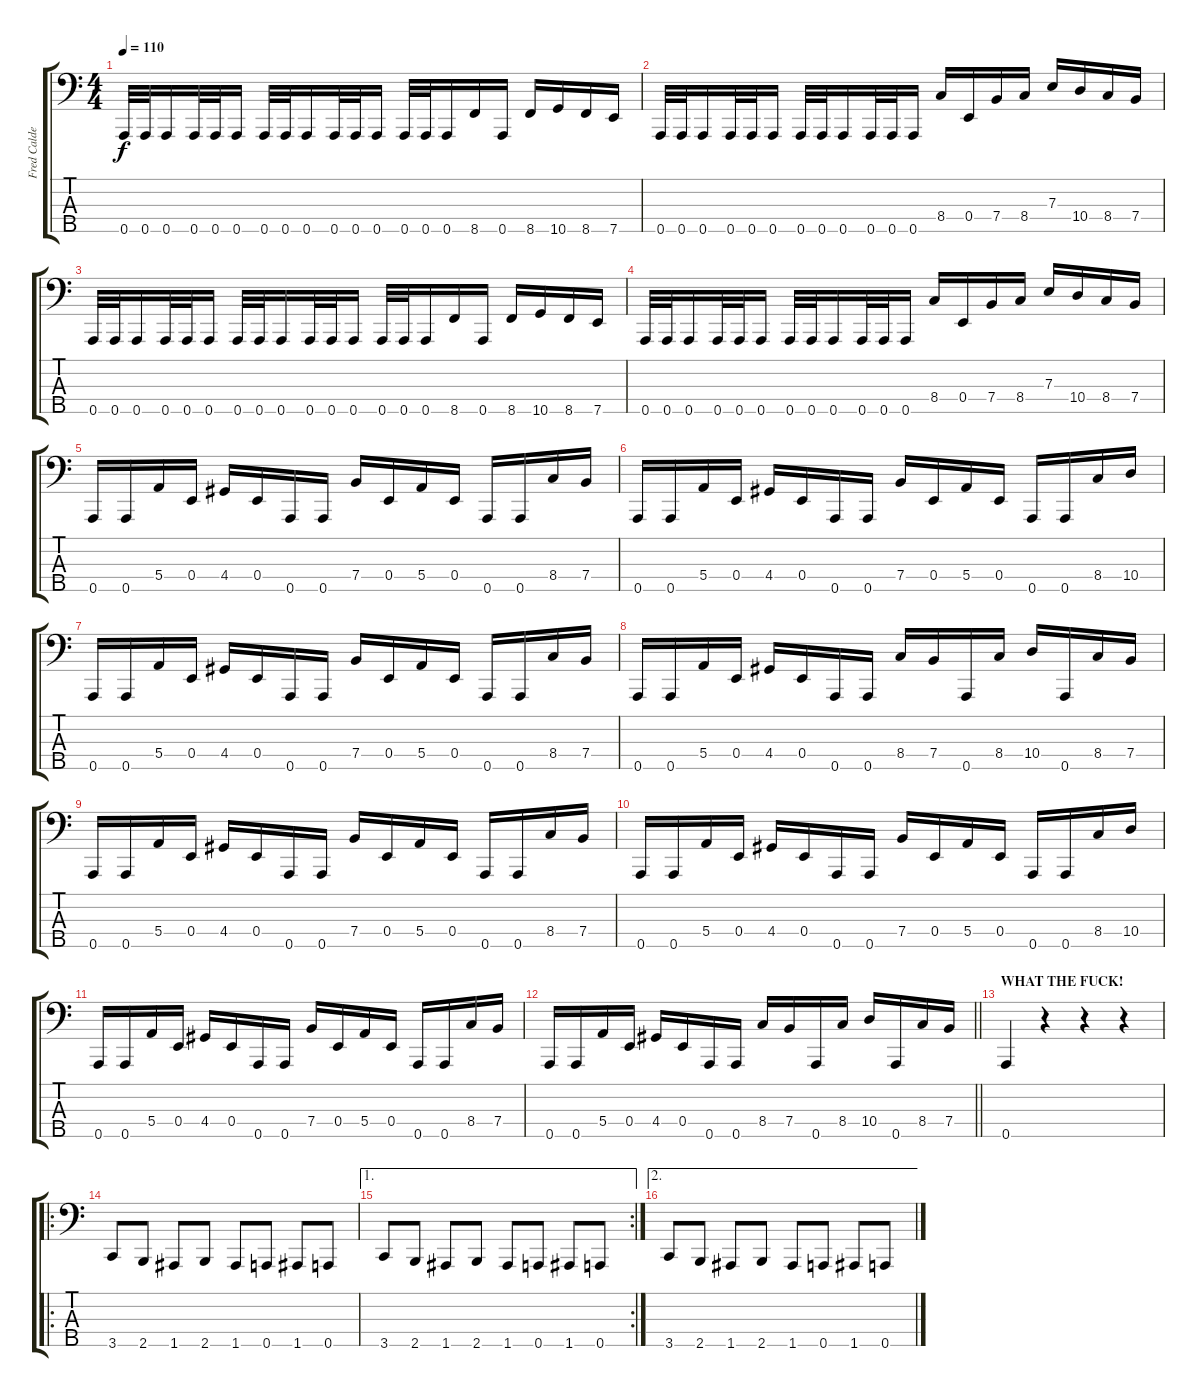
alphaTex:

\track ("Fred Calderon" "Fred Calde") {instrument electricbasspick}
\staff {score tabs}
\tuning (G2 D2 A1 E1 A0) {hide}
\ts (4 4)
\tempo 110
\clef f4
\ks c
0.5.32{dy f} 0.5.32 0.5.16 0.5.32 0.5.32 0.5.16 0.5.32 0.5.32 0.5.16 0.5.32 0.5.32 0.5.16 0.5.32 0.5.32 0.5.16 8.5.16 0.5.16 8.5.16 10.5.16 8.5.16 7.5.16 |
0.5.32 0.5.32 0.5.16 0.5.32 0.5.32 0.5.16 0.5.32 0.5.32 0.5.16 0.5.32 0.5.32 0.5.16 8.4.16 0.4.16 7.4.16 8.4.16 7.3.16 10.4.16 8.4.16 7.4.16 |
0.5.32 0.5.32 0.5.16 0.5.32 0.5.32 0.5.16 0.5.32 0.5.32 0.5.16 0.5.32 0.5.32 0.5.16 0.5.32 0.5.32 0.5.16 8.5.16 0.5.16 8.5.16 10.5.16 8.5.16 7.5.16 |
0.5.32 0.5.32 0.5.16 0.5.32 0.5.32 0.5.16 0.5.32 0.5.32 0.5.16 0.5.32 0.5.32 0.5.16 8.4.16 0.4.16 7.4.16 8.4.16 7.3.16 10.4.16 8.4.16 7.4.16 |
0.5.16 0.5.16 5.4.16 0.4.16 4.4.16 0.4.16 0.5.16 0.5.16 7.4.16 0.4.16 5.4.16 0.4.16 0.5.16 0.5.16 8.4.16 7.4.16 |
0.5.16 0.5.16 5.4.16 0.4.16 4.4.16 0.4.16 0.5.16 0.5.16 7.4.16 0.4.16 5.4.16 0.4.16 0.5.16 0.5.16 8.4.16 10.4.16 |
0.5.16 0.5.16 5.4.16 0.4.16 4.4.16 0.4.16 0.5.16 0.5.16 7.4.16 0.4.16 5.4.16 0.4.16 0.5.16 0.5.16 8.4.16 7.4.16 |
0.5.16 0.5.16 5.4.16 0.4.16 4.4.16 0.4.16 0.5.16 0.5.16 8.4.16 7.4.16 0.5.16 8.4.16 10.4.16 0.5.16 8.4.16 7.4.16 |
0.5.16 0.5.16 5.4.16 0.4.16 4.4.16 0.4.16 0.5.16 0.5.16 7.4.16 0.4.16 5.4.16 0.4.16 0.5.16 0.5.16 8.4.16 7.4.16 |
0.5.16 0.5.16 5.4.16 0.4.16 4.4.16 0.4.16 0.5.16 0.5.16 7.4.16 0.4.16 5.4.16 0.4.16 0.5.16 0.5.16 8.4.16 10.4.16 |
0.5.16 0.5.16 5.4.16 0.4.16 4.4.16 0.4.16 0.5.16 0.5.16 7.4.16 0.4.16 5.4.16 0.4.16 0.5.16 0.5.16 8.4.16 7.4.16 |
\barLineRight lightlight
0.5.16 0.5.16 5.4.16 0.4.16 4.4.16 0.4.16 0.5.16 0.5.16 8.4.16 7.4.16 0.5.16 8.4.16 10.4.16 0.5.16 8.4.16 7.4.16 |
\section ("" "WHAT THE FUCK!")
0.5.4 r.4 r.4 r.4 |
\ro
3.5.8 2.5.8 1.5.8 2.5.8 1.5.8 0.5.8 1.5.8 0.5.8 |
\ae 1
\rc 2
3.5.8 2.5.8 1.5.8 2.5.8 1.5.8 0.5.8 1.5.8 0.5.8 |
\ae 2
3.5.8 2.5.8 1.5.8 2.5.8 1.5.8 0.5.8 1.5.8 0.5.8
